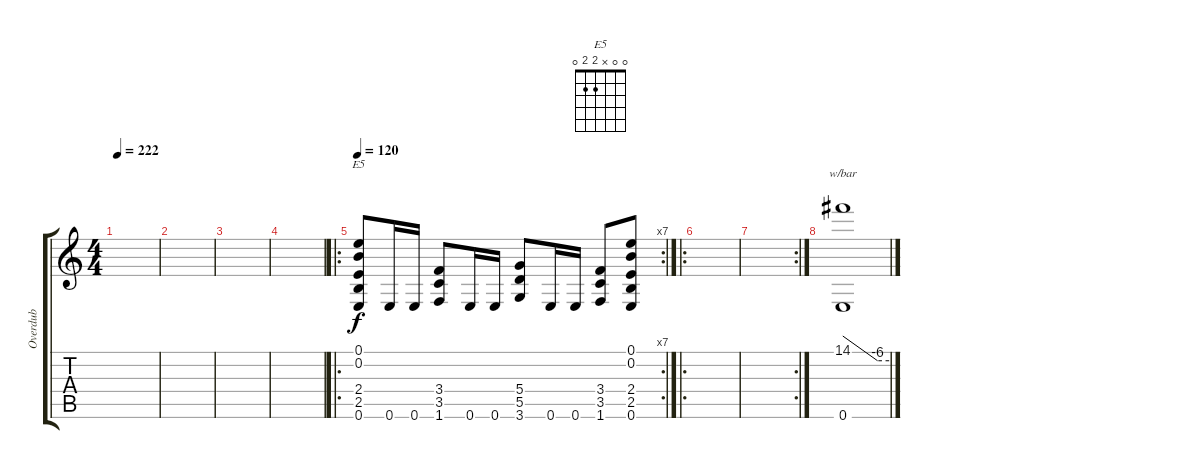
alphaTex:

\track ("Overdub" "Overdub") {instrument overdrivenguitar}
\staff {score tabs}
\tuning (E4 B3 G3 D3 A2 E2) {hide}
\chord ("E5" 0 0 x 2 2 0)
\ts (4 4)
\tempo 222
\clef g2
\ks c
|
|
|
|
\ro
\rc 7
\tempo 120
(0.1 0.2 2.4 2.5 0.6).8{ch "E5" instrument overdrivenguitar} 0.6.16 0.6.16 (3.4 3.5 1.6).8 0.6.16 0.6.16 (5.4 5.5 3.6).8 0.6.16 0.6.16 (3.4 3.5 1.6).8 (0.1 0.2 2.4 2.5 0.6).8 |
\ro
|
\rc 2
|
(14.1 0.6).1{tbe (custom default 0 0 45 -24 60 -24)}
